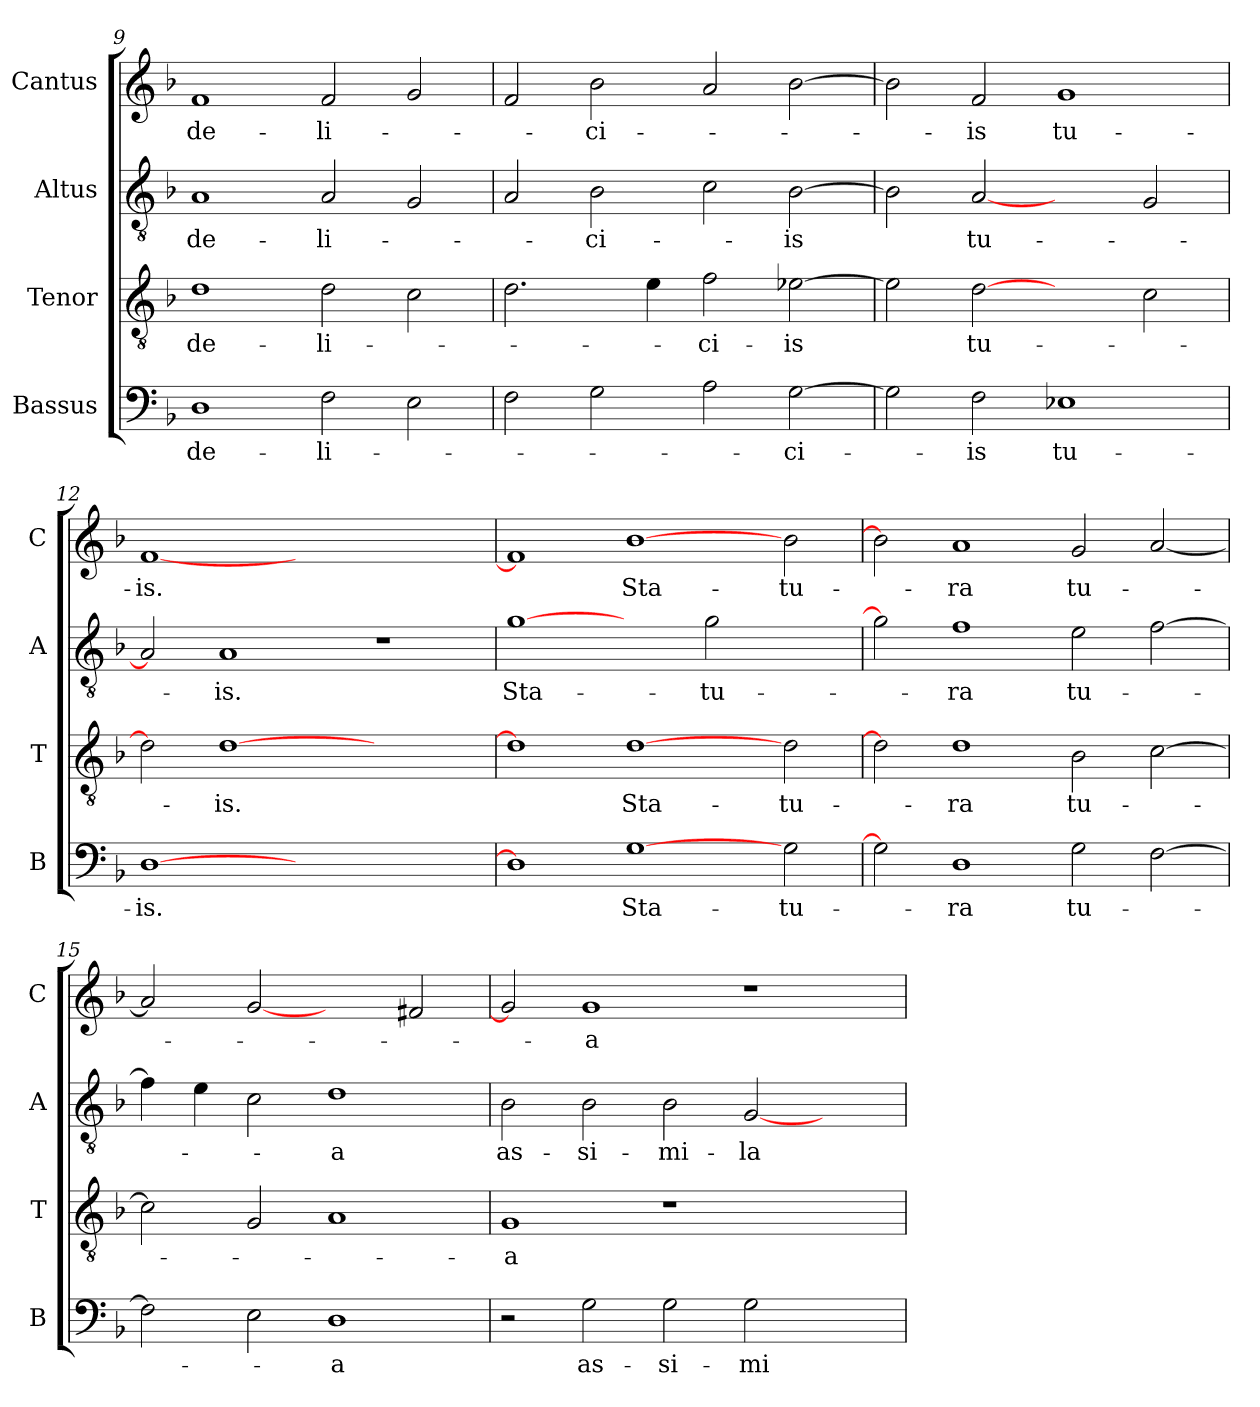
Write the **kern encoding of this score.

**kern	**text	**kern	**text	**kern	**text	**kern	**text
*part4	*part4	*part3	*part3	*part2	*part2	*part1	*part1
*staff4	*staff4	*staff3	*staff3	*staff2	*staff2	*staff1	*staff1
*I"Bassus	*	*I"Tenor	*	*I"Altus	*	*I"Cantus	*
*I'B	*	*I'T	*	*I'A	*	*I'C	*
*clefF4	*	*clefGv2	*	*clefGv2	*	*clefG2	*
*k[b-]	*	*k[b-]	*	*k[b-]	*	*k[b-]	*
*F:	*	*F:	*	*F:	*	*F:	*
=9	=9	=9	=9	=9	=9	=9	=9
1D\	de-	1d\	de-	1A/	de-	1f/	de-
2F\	-li-	2d\	-li-	2A/	-li-	2f/	-li-
2E\	.	2c\	.	2G/	.	2g/	.
=10	=10	=10	=10	=10	=10	=10	=10
2F\	.	2.d\	.	2A/	.	2f/	.
2G\	.	.	.	2B-\	-ci-	2b-\	-ci-
.	.	4e\	.	.	.	.	.
2A\	.	2f\	-ci-	2c\	.	2a/	.
[2G\	-ci-	[2e-X\	-is	[2B-\	-is	[2b-\	.
!!LO:LB:g=z
=11	=11	=11	=11	=11	=11	=11	=11
2G\]	.	2e-\]	.	2B-\]	.	2b-\]	.
2F\	-is	[2d\	tu-	[2A/	tu-	2f/	-is
1E-X\	tu-	2ryy	.	2ryy	.	1g/	tu-
.	.	2c\	.	2G/	.	.	.
=12	=12	=12	=12	=12	=12	=12	=12
[1D\	-is.	2d\]	.	2A/]	.	[1f/	-is.
.	.	[1d\	-is.	1A/	-is.	.	.
1.ryy	.	.	.	.	.	1.ryy	.
.	.	1ryy	.	1r	.	.	.
=13	=13	=13	=13	=13	=13	=13	=13
1D\]	.	1d\]	.	[1g\	Sta-	1f/]	.
[1G\	Sta-	[1d\	Sta-	2ryy	.	[1b-\	Sta-
.	.	.	.	2g\	-tu-	.	.
2G\	-tu-	2d\	-tu-	2ryy	.	2b-\	-tu-
=14	=14	=14	=14	=14	=14	=14	=14
2G\]	.	2d\]	.	2g\]	.	2b-\]	.
1D\	-ra	1d\	-ra	1f\	-ra	1a/	-ra
2G\	tu-	2B-\	tu-	2e\	tu-	2g/	tu-
[2F\	.	[2c\	.	[2f\	.	[2a/	.
=15	=15	=15	=15	=15	=15	=15	=15
2F\]	.	2c\]	.	4f\]	.	2a/]	.
.	.	.	.	4e\	.	.	.
2E\	.	2G/	.	2c\	.	[2g/	.
1D\	-a	1A/	.	1d\	-a	2ryy	.
.	.	.	.	.	.	2f#X/	.
=16	=16	=16	=16	=16	=16	=16	=16
2r	.	1G/	-a	2B-\	as-	2g/]	.
2G\	as-	.	.	2B-\	-si-	1g/	-a
2G\	-si-	1r	.	2B-\	-mi-	.	.
2G\	-mi-	.	.	[2G/	-la-	1r	.
2ryy	.	2ryy	.	2ryy	.	.	.
=	=	=	=	=	=	=	=
*-	*-	*-	*-	*-	*-	*-	*-
